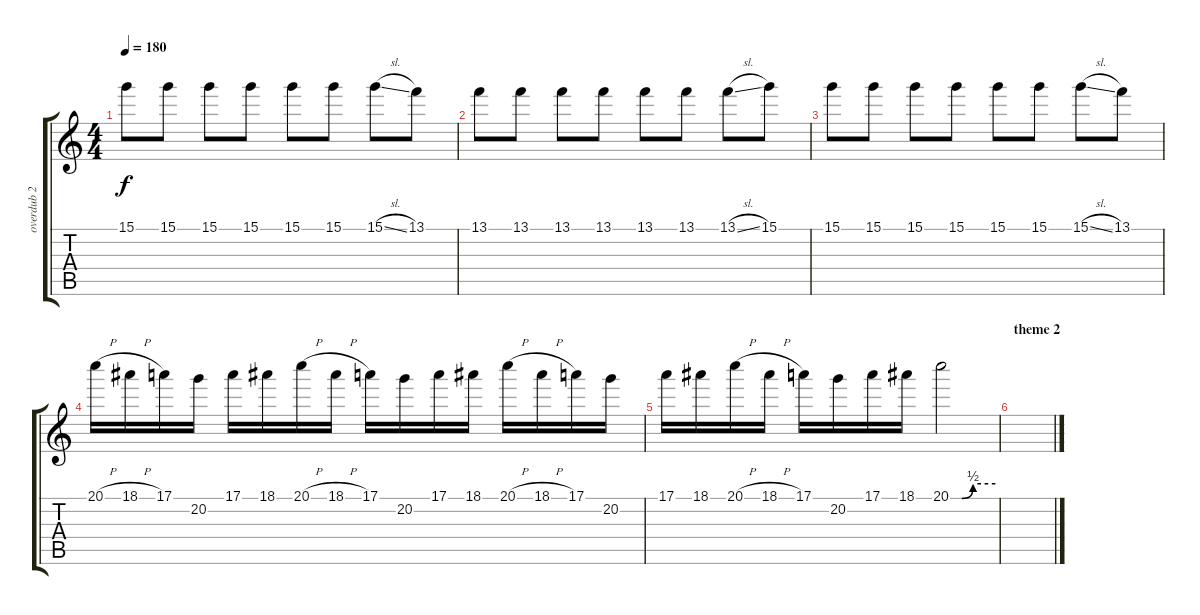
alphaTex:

\track ("overdub 2" "overdub 2") {instrument overdrivenguitar}
\staff {score tabs}
\tuning (E4 B3 G3 D3 A2 E2) {hide}
\ts (4 4)
\tempo 180
\clef g2
\ks c
15.1.8{dy f} 15.1.8 15.1.8 15.1.8 15.1.8 15.1.8 15.1{sl}.8 13.1.8 |
13.1.8 13.1.8 13.1.8 13.1.8 13.1.8 13.1.8 13.1{sl}.8 15.1.8 |
15.1.8 15.1.8 15.1.8 15.1.8 15.1.8 15.1.8 15.1{sl}.8 13.1.8 |
20.1{h}.16 18.1{h}.16 17.1.16 20.2.16 17.1.16 18.1.16 20.1{h}.16 18.1{h}.16 17.1.16 20.2.16 17.1.16 18.1.16 20.1{h}.16 18.1{h}.16 17.1.16 20.2.16 |
17.1.16 18.1.16 20.1{h}.16 18.1{h}.16 17.1.16 20.2.16 17.1.16 18.1.16 20.1{be (custom 0 0 15 0 30 2 60 2)}.2 |
\section ("" "theme 2")
